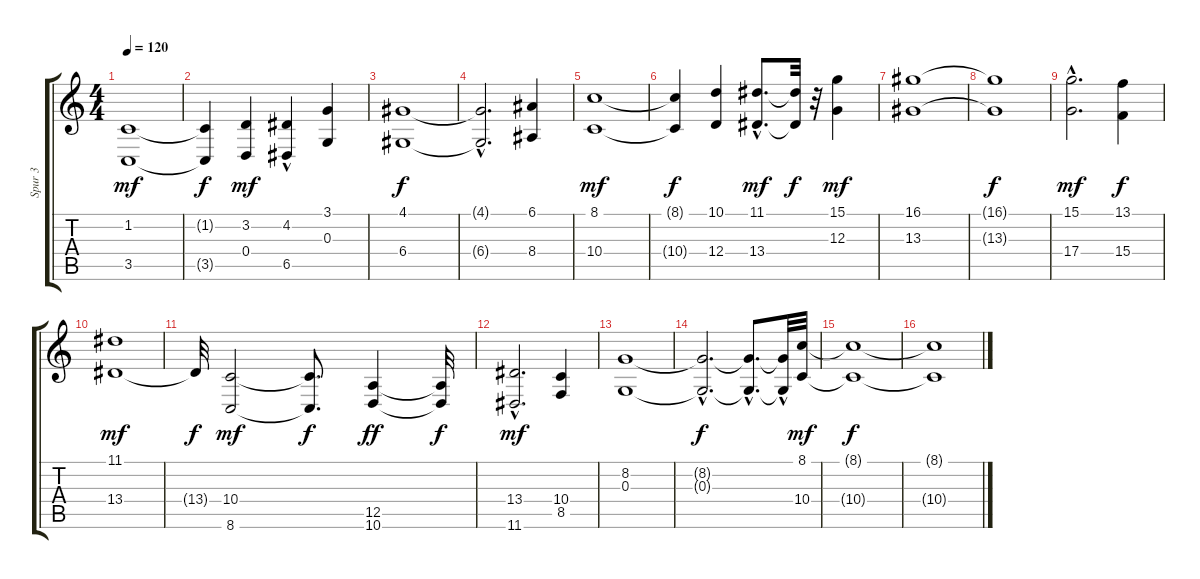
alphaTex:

\track ("Spur 3" "Spur 3") {instrument stringensemble1}
\staff {score tabs}
\tuning (E4 B3 G3 D3 A2 E2) {hide}
\ts (4 4)
\tempo 120
\clef g2
\ks c
(1.2 3.5).1{dy mf} |
(1.2{t} 3.5{t}).4{dy f} (3.2 0.4).4{dy mf} (4.2 6.5{hac}).4 (3.1 0.3).4 |
(4.1 6.4).1{dy f} |
(4.1{hac t} 6.4{hac t}).2{d} (6.1 8.4).4 |
(8.1 10.4).1{dy mf} |
(8.1{t} 10.4{t}).4{dy f} (10.1 12.4).4 (11.1{hac} 13.4{hac}).8{d dy mf} (11.1{t} 13.4{t}).32{dy f} r.32 (15.1 12.3).4{dy mf} |
(16.1 13.3).1 |
(16.1{t} 13.3{t}).1{dy f} |
(15.1{hac} 17.4{hac}).2{d dy mf} (13.1 15.4).4{dy f} |
(11.1 13.4).1{dy mf} |
13.4{t}.32{dy f} (10.4 8.6).2{dy mf} (10.4{t} 8.6{t}).8{d dy f} (12.5 10.6).4{dy ff} (12.5{t} 10.6{t}).32{dy f} |
(13.4{hac} 11.6{hac}).2{d dy mf} (10.4 8.5).4 |
(8.2 0.3).1 |
(8.2{hac t} 0.3{hac t}).2{d dy f} (8.2{hac t} 0.3{hac t}).8{d} (8.2{hac t} 0.3{hac t}).32 (8.1 10.4).32{dy mf} |
(8.1{t} 10.4{t}).1{dy f} |
(8.1{t} 10.4{t}).1
